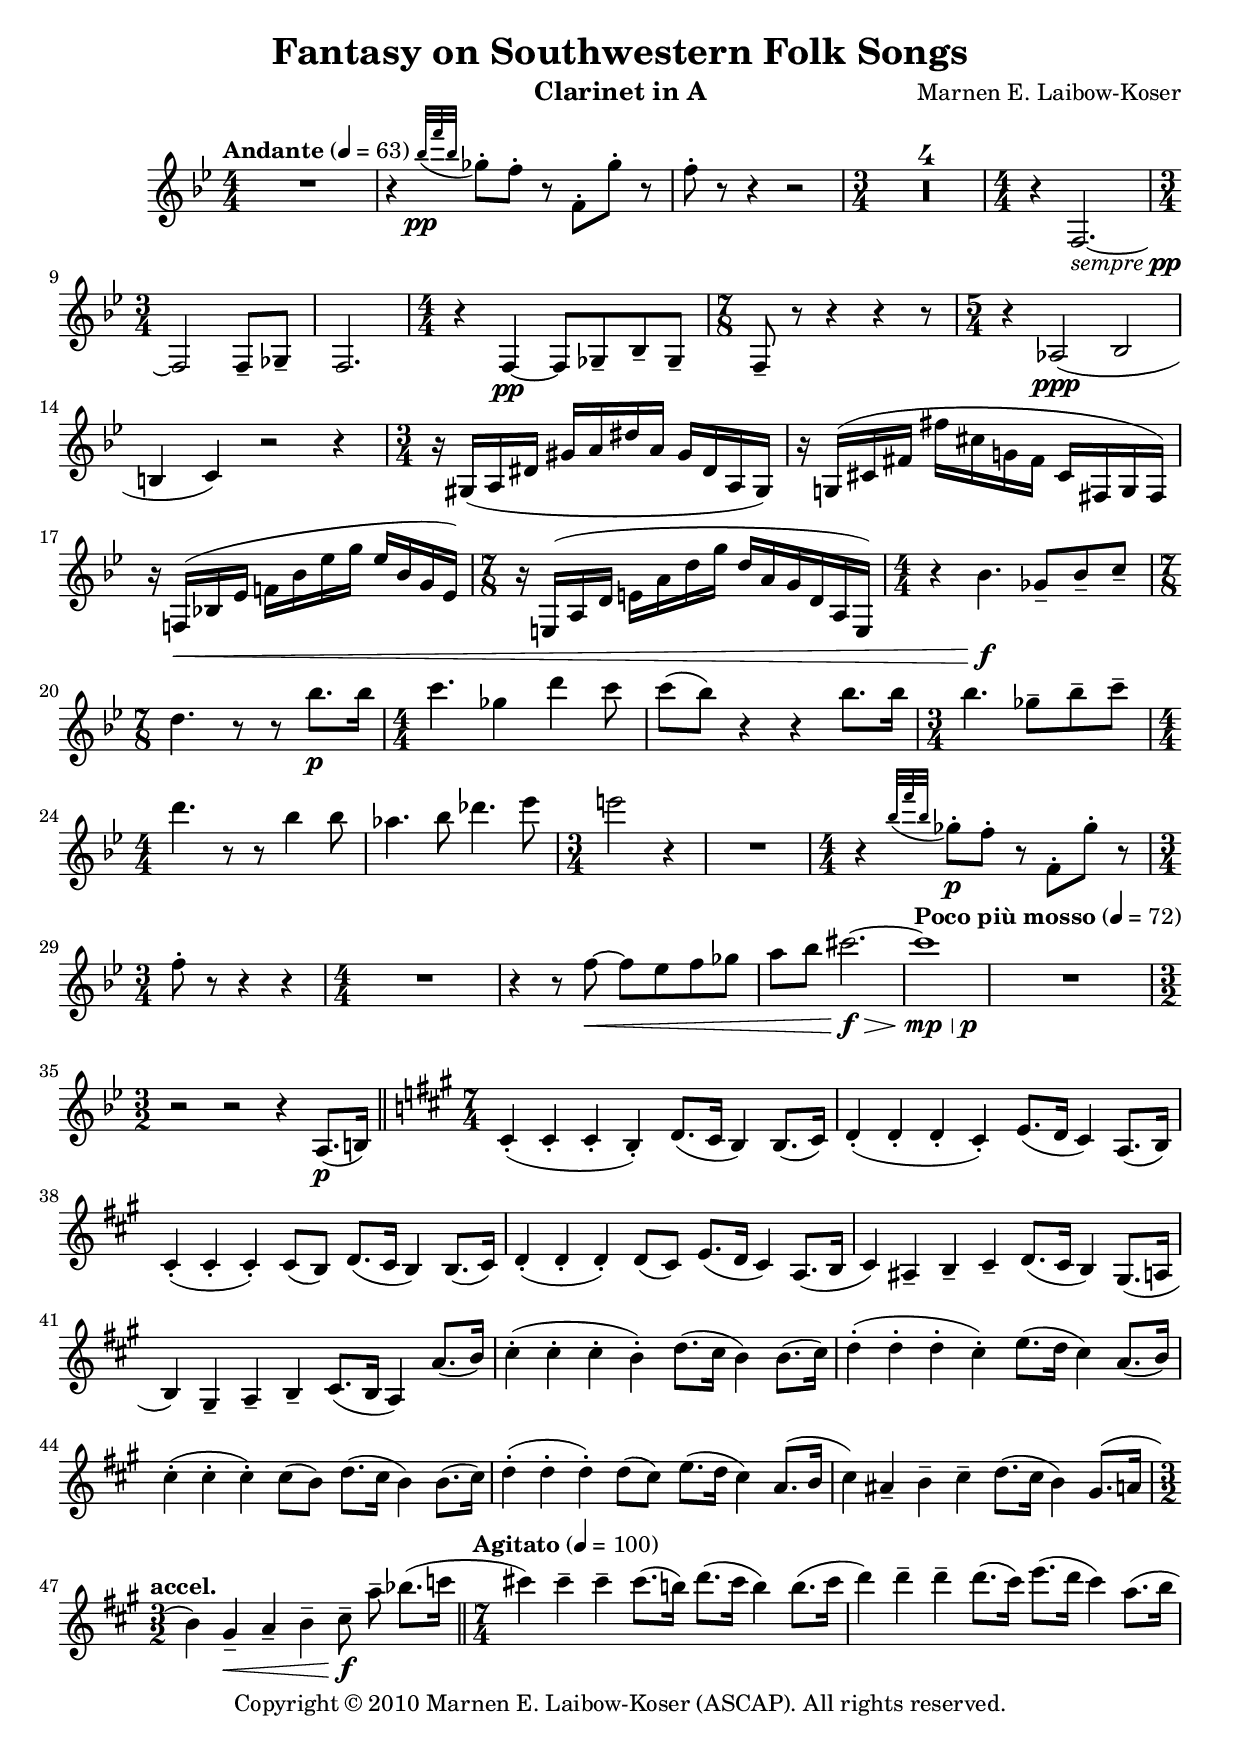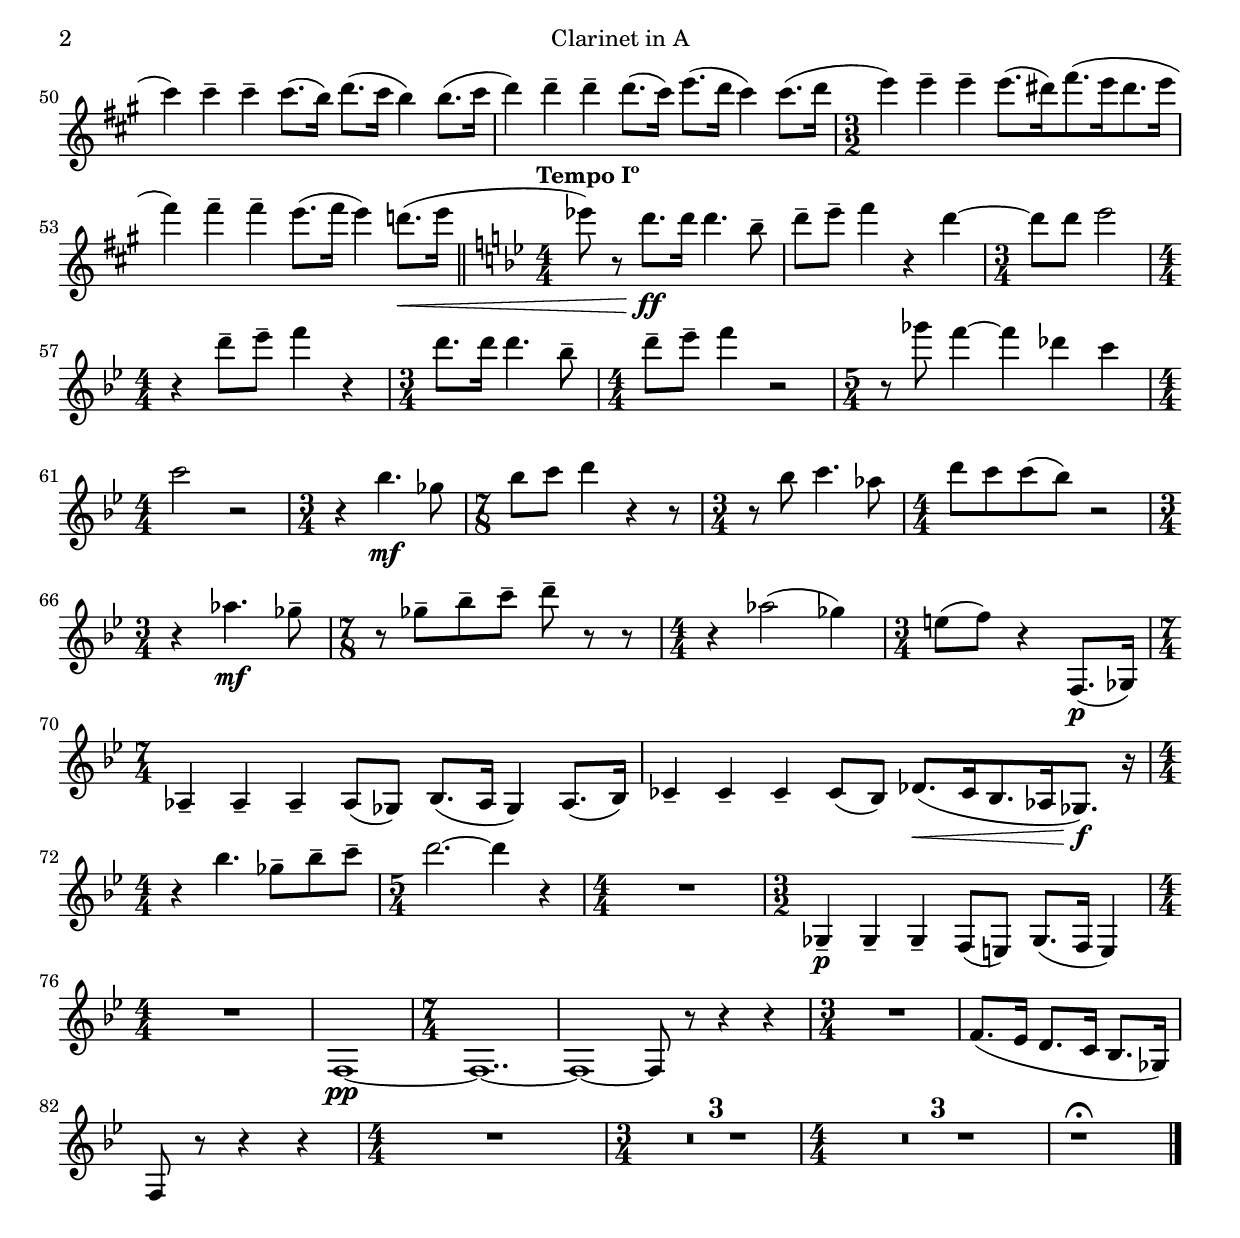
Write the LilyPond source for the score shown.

\version "2.16.2"

\include "globals.ily"
\version "2.16.0"

% Clarinet in A, but these notes are entered in concert pitch.
instrumentName = "Clarinet in A"

clarinetNotes = {
  \key g \major

  \relative g'' {
    % MS p. 1
    R1 | r4 \grace { g32([\pp d' g,] } ef8)-. d-. r d,='-. ef'=''-. r | d-. r r4 r2 |
    R2.*4 |
  }
  \relative d {
    r4 d2.~_\semprepp | d2 d8-- ef-- |
    % MS p. 2
    d2. | r4 d~\pp d8 ef-- g-- ef-- | d-- r r4 r r8 |
    r4 f=2\ppp( g | gs4 a) r2 r4 |
  }
  \transpose f es { % get rid of double-flats in transposed part
    \relative f {
      r16 f( gf c f gf c='' gf f c gf f) |
      r ff!=( bf ef ef'='' bf ff ef bf ef, ff ef=) |
    }
  }
  \relative d {
    r d!=(\< g! c d g c e='' c g e c) |
    \set beatStructure = #'(2 2 3) r cs,=( fs b cs fs b e='' b fs e b fs cs=) |
  }
  \relative g' {
    r4 g4.\!\f ef8-- g-- a-- | \set beatStructure = #'(4 3) b4. r8 % middle of measure
  }
  \relative g'' {
  %{ middle of measure %} r8 g8.\p g16 | a4. ef4 b'='' a8 |
    a( g) r4 r g8. g16 | g4. ef8-- g-- a-- |
    % MS p. 4
    b4. r8 r g4 g8 | f4. g8 bf4. c8 | cs2 r4 | R2. |
  }
  \relative g'' {
    r4 \grace { g32[( d' g,] } ef8)-.\p d-. r d,-. ef'-. r |
    d=''-. r r4 r | R1 |
    % MS p. 5
    <<
      { r4 r8 d=''~\< d c d ef | fs g as2.~\!\f | \piùMosso as1 }
      { s1 | s4 s2.\> | s2.\mp\> s4\p } 
    >> |
    R1 |
  }
  \relative f {
    r2 r r4 fs8.\p( gs16) \bar "||"
    \key fs \major
    as4-.( as-. as-. gs-.) b8.( as16 gs4) gs8.( as16) |
    b4-.( b-. b-. as-.) cs8.( b16 as4) fs8.( gs16) |
    % MS p. 6
    as4-.( as-. as-.) as8( gs) b8.( as16 gs4) gs8.( as16) |
    b4-.( b-. b-.) b8( as) cs8.( b16 as4) 
    % BEGIN inserted material
    fs8.( gs16 |
    as4) fss-- gs-- as-- b8.( as16 gs4) es8.( fs16 |
    gs4) es-- fs-- gs-- as8.( gs16 fs4) fs'='8.( gs16) |
    as4-.( as-. as-. gs-.) b8.( as16 gs4) gs8.( as16) |
    b4-.( b-. b-. as-.) cs8.( b16 as4) fs8.( gs16) |
    as4-.( as-. as-.) as8( gs) b8.( as16 gs4) gs8.( as16) |
    b4-.( b-. b-.) b8( as) cs8.( b16 as4)
    % END inserted material
    fs8.( gs16 |
    as4) fss-- gs-- as-- b8.( as16 gs4) es8.( fs16 |
    \accel
    gs4) es--\< fs-- gs-- as8--\f fs'=''-- \noBeam g8.( a16 \bar "||"
  }
  
  \agitato
  \tag #'concert-pitch {
    \key bf \major
  }
  
  \transpose bf as { % this should only happen with #'transposed
    \relative b'' {
      bf4) bf-- bf-- bf8.( af16) cf8.( bf16 af4) af8.( bf16 |
      % MS p. 7
      cf4) cf-- cf-- cf8.( bf16) df8.( cf16 bf4) gf8.( af16 |
      bf4) bf-- bf-- bf8.( af16) cf8.( bf16 af4) af8.( bf16 |
      cf4) cf-- cf-- cf8.( bf16) df8.( cf16 bf4) bf8.( cf16 |
      df='''4) df-- df-- df8.( c16) ef8.( df16 c8. df16 |
      ef4) ef-- ef-- df8.( ef16 df4)
    }
  }
  \relative b'' {
   b8.(\< cs16 \bar "||"
  }
  
  \tempoIo
  \key g \major
  \relative c''' {
    c!8) r b8.\ff b16 b4. g8-- | b-- c-- d4 r b~ |
    % MS p. 8
    b8 b c2 | r4 b8-- c-- d4 r |    
    b8. b16 b4. g8-- | b-- c-- d4 r2 |
    r8 ef d4~ d bf a | a2 r |
    r4 g4.\mf ef8 | g a b4 r r8 |
    r8 g a4. f8 | b a a( g) r2 |
  }
  \relative f'' {
    r4 f4.\mf ef8-- |
    \set beatStructure = #'(4 3) r ef-- g-- a-- b-- r r |
    r4 f=''2( ef4) | cs8( d) r4
  }
  \relative d {
    d8.\p( ef16) |
    % MS p. 9
    f4-- f-- f-- f8( ef) g8.( f16 ef4) f8.( g16) |
    af4-- af-- af-- af8( g) bf8.(\< af16 g8. f16 ef8.\f) r16 |
  }
  \relative g'' {
    r4 g4. ef8-- g-- a-- | b2.~ b4 r |
    R1 |
  }
  \relative e {
    % MS p. 10
    \set beatStructure = #'(1 1 1) ef4--\p ef-- ef-- d8( cs) ef8.( d16 cs4) | R1 |
    d1\pp~ | d1..~ | d1~ d8 r r4 r | R2. |
  }
  \relative d' {
    d8.( c16 b8. a16 g8. ef16) | d8 r r4 r | R1 | R2.*3 |
    R1*3 | r1\fermata \bar "|."
  }
}

transposedClarinetNotes = {
  \removeWithTag #'concert-pitch {
    \transpose a, c {
      \clarinetNotes
    }
  }
}


partNotes = \transposedClarinetNotes

\include "part_layout.ily"


